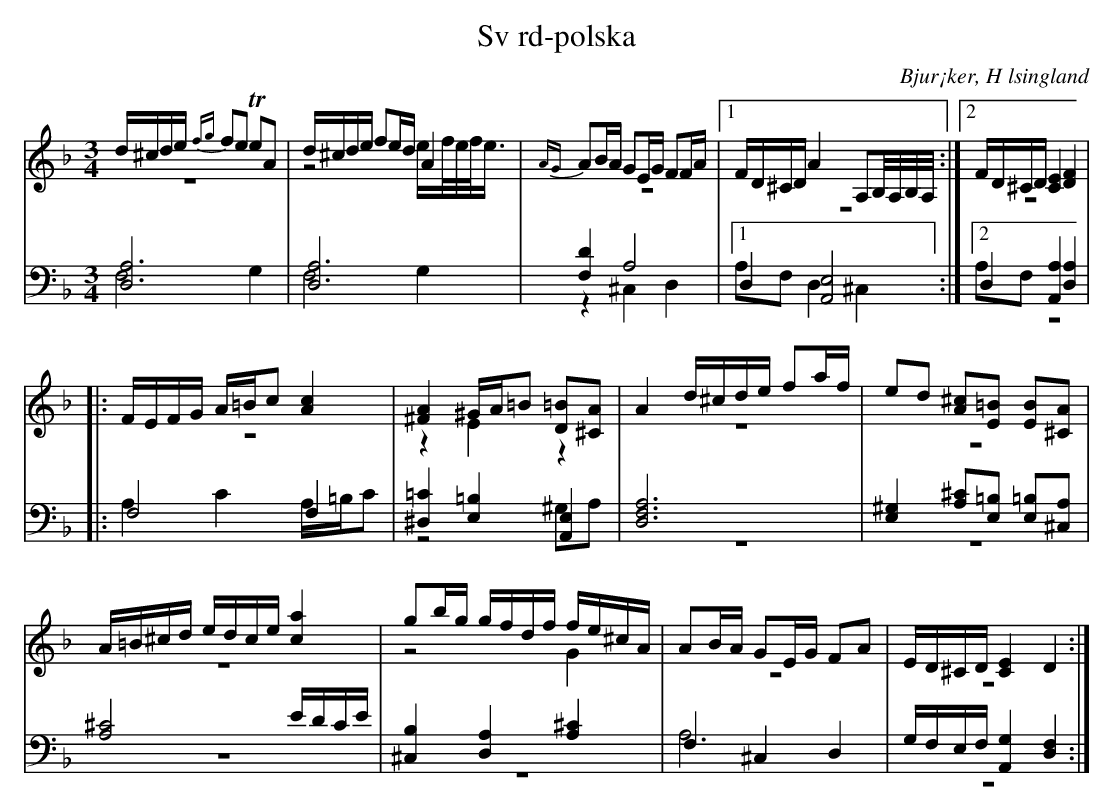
X:1
T: Sv rd-polska
O: Bjur¡ker, H lsingland
M: 3/4
L: 1/8
K: Dm
V:1
V:2 merge
V:3
V:4 merge
V:1
d/^c/d/e/ {fg}fe TeA|d/^c/d/e/ fe/d/ A2|{AG}AB/A/ GE/G/ FF/A/|1 F/D/^C/D/ A2 A,B,//A,//B,//A,//:|2 F/D/^C/D/ [C2E2] [D2F2]|
|:F/E/F/G/ A/=B/c [A2c2]|[^F2A2] ^G/A/=B [D=B][^CA]|A2 d/^c/d/e/ fa/f/|ed [A^c][E=B] [EB][^CA]|
A/=B/^c/d/ e/d/c/e/ [c2a2]|gb/g/ g/f/d/f/ f/e/^c/A/|AB/A/ GE/G/ FA|E/D/^C/D/ [C2E2] D2:|
V:2
z6|z4 e/f//e//f//e3/4|z6|1 z6:|2 z6|
|:z6|z2 E2 z2|z6|z6|
z6|z4 G2|z6|z6:|
V:3 clef=bass
[D,6A,6]|[D,6A,6]|[F,2D2] A,4|1 D,2 [A,,4E,4]:|2 D,2 [A,,2A,2] [D,2A,2]|
|:F,4 F,2|[^D,2=C2] [E,2=B,2] [A,,2E,2]|[D,6F,6A,6]|[E,2^G,2] [A,^C][E,=B,] [E,=B,][^C,A,]|
[A,4^C4] E/D/C/E/|[^C,2B,2]  [D,2A,2] [A,2^C2]|F,2 ^C,2 D,2|G,/F,/E,/F,/ [A,,2G,2] [D,2F,2]:|
V:4 clef=bass
F,4 G,2|F,4 G,2|z2 ^C,2 D,2|1 A,F, D,2 ^C,2:|2 A,F,  z4|
|:A,2 C2 A,/=B,/C|z4 ^G,A,|z6|z6|
z6|z6|A,6|z6:|
